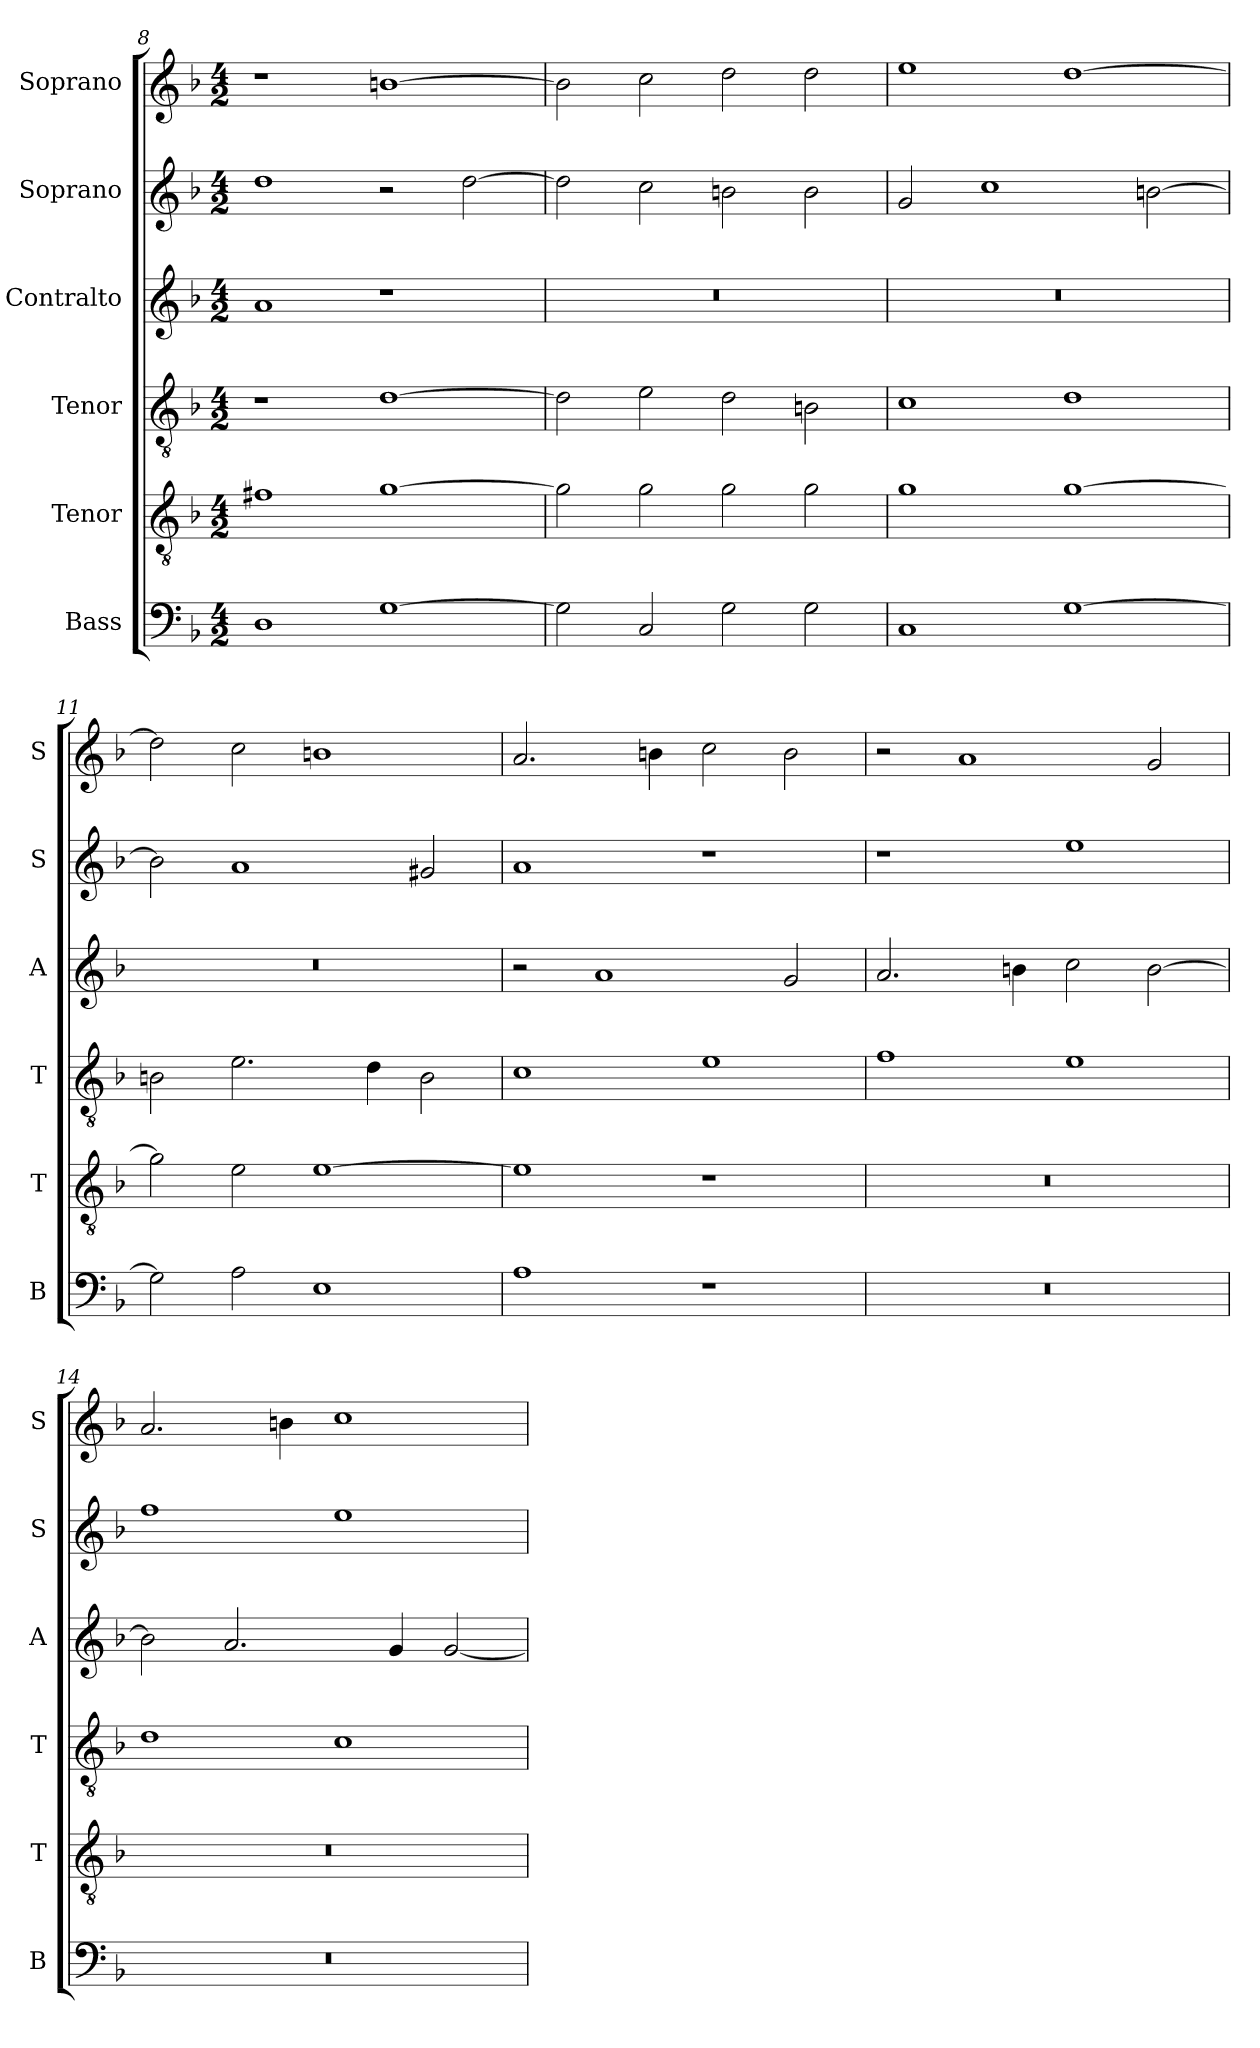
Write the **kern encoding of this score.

**kern	**kern	**kern	**kern	**kern	**kern
*part6	*part5	*part4	*part3	*part2	*part1
*staff6	*staff5	*staff4	*staff3	*staff2	*staff1
*I"Bass	*I"Tenor	*I"Tenor	*I"Contralto	*I"Soprano	*I"Soprano
*I'B	*I'T	*I'T	*I'A	*I'S	*I'S
*clefF4	*clefGv2	*clefGv2	*clefG2	*clefG2	*clefG2
*k[b-]	*k[b-]	*k[b-]	*k[b-]	*k[b-]	*k[b-]
*M4/2	*M4/2	*M4/2	*M4/2	*M4/2	*M4/2
=8	=8	=8	=8	=8	=8
1D	1f#X	1r	1a	1dd	1r
[1G	[1g	[1d	1r	2r	[1bn
.	.	.	.	[2dd	.
=9	=9	=9	=9	=9	=9
2G]	2g]	2d]	0r	2dd]	2b]
2C	2g	2e	.	2cc	2cc
2G	2g	2d	.	2bn	2dd
2G	2g	2Bn	.	2b	2dd
=10	=10	=10	=10	=10	=10
1C	1g	1c	0r	2g	1ee
.	.	.	.	1cc	.
[1G	[1g	1d	.	.	[1dd
.	.	.	.	[2bn	.
=11	=11	=11	=11	=11	=11
2G]	2g]	2Bn	0r	2b]	2dd]
2A	2e	2.e	.	1a	2cc
1E	[1e	.	.	.	1bn
.	.	4d	.	.	.
.	.	2B	.	2g#X	.
=12	=12	=12	=12	=12	=12
1A	1e]	1c	2r	1a	2.a
.	.	.	1a	.	.
.	.	.	.	.	4bn
1r	1r	1e	.	1r	2cc
.	.	.	2g	.	2b
=13	=13	=13	=13	=13	=13
0r	0r	1f	2.a	1r	2r
.	.	.	.	.	1a
.	.	.	4bn	.	.
.	.	1e	2cc	1ee	.
.	.	.	[2b	.	2g
=14	=14	=14	=14	=14	=14
0r	0r	1d	2b]	1ff	2.a
.	.	.	2.a	.	.
.	.	.	.	.	4bn
.	.	1c	.	1ee	1cc
.	.	.	4g	.	.
.	.	.	[2g	.	.
=	=	=	=	=	=
*-	*-	*-	*-	*-	*-
